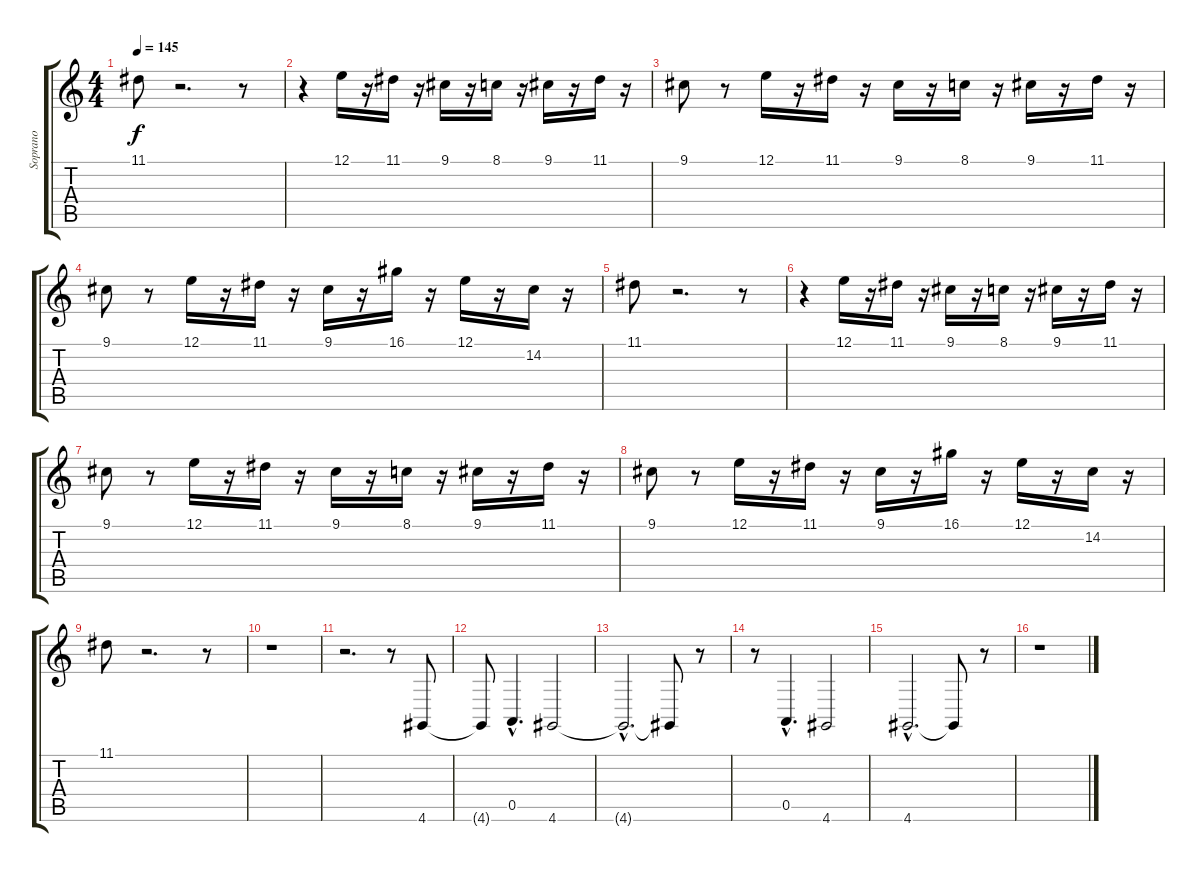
\track ("Soprano" "Soprano") {instrument choiraahs}
\staff {score tabs}
\tuning (E4 B3 G3 D3 A2 E2) {hide}
\ts (4 4)
\tempo 145
\clef g2
\ks c
11.1.8{dy f} r.2{d} r.8 |
r.4 12.1.16 r.16 11.1.16 r.16 9.1.16 r.16 8.1.16 r.16 9.1.16 r.16 11.1.16 r.16 |
9.1.8 r.8 12.1.16 r.16 11.1.16 r.16 9.1.16 r.16 8.1.16 r.16 9.1.16 r.16 11.1.16 r.16 |
9.1.8 r.8 12.1.16 r.16 11.1.16 r.16 9.1.16 r.16 16.1.16 r.16 12.1.16 r.16 14.2.16 r.16 |
11.1.8 r.2{d} r.8 |
r.4 12.1.16 r.16 11.1.16 r.16 9.1.16 r.16 8.1.16 r.16 9.1.16 r.16 11.1.16 r.16 |
9.1.8 r.8 12.1.16 r.16 11.1.16 r.16 9.1.16 r.16 8.1.16 r.16 9.1.16 r.16 11.1.16 r.16 |
9.1.8 r.8 12.1.16 r.16 11.1.16 r.16 9.1.16 r.16 16.1.16 r.16 12.1.16 r.16 14.2.16 r.16 |
11.1.8 r.2{d} r.8 |
r.1 |
r.2{d} r.8 4.6.8 |
4.6{t}.8 0.5{hac}.4{d} 4.6.2 |
4.6{hac t}.2{d} 4.6{t}.8 r.8 |
r.8 0.5{hac}.4{d} 4.6.2 |
4.6{hac}.2{d} 4.6{t}.8 r.8 |
r.1
